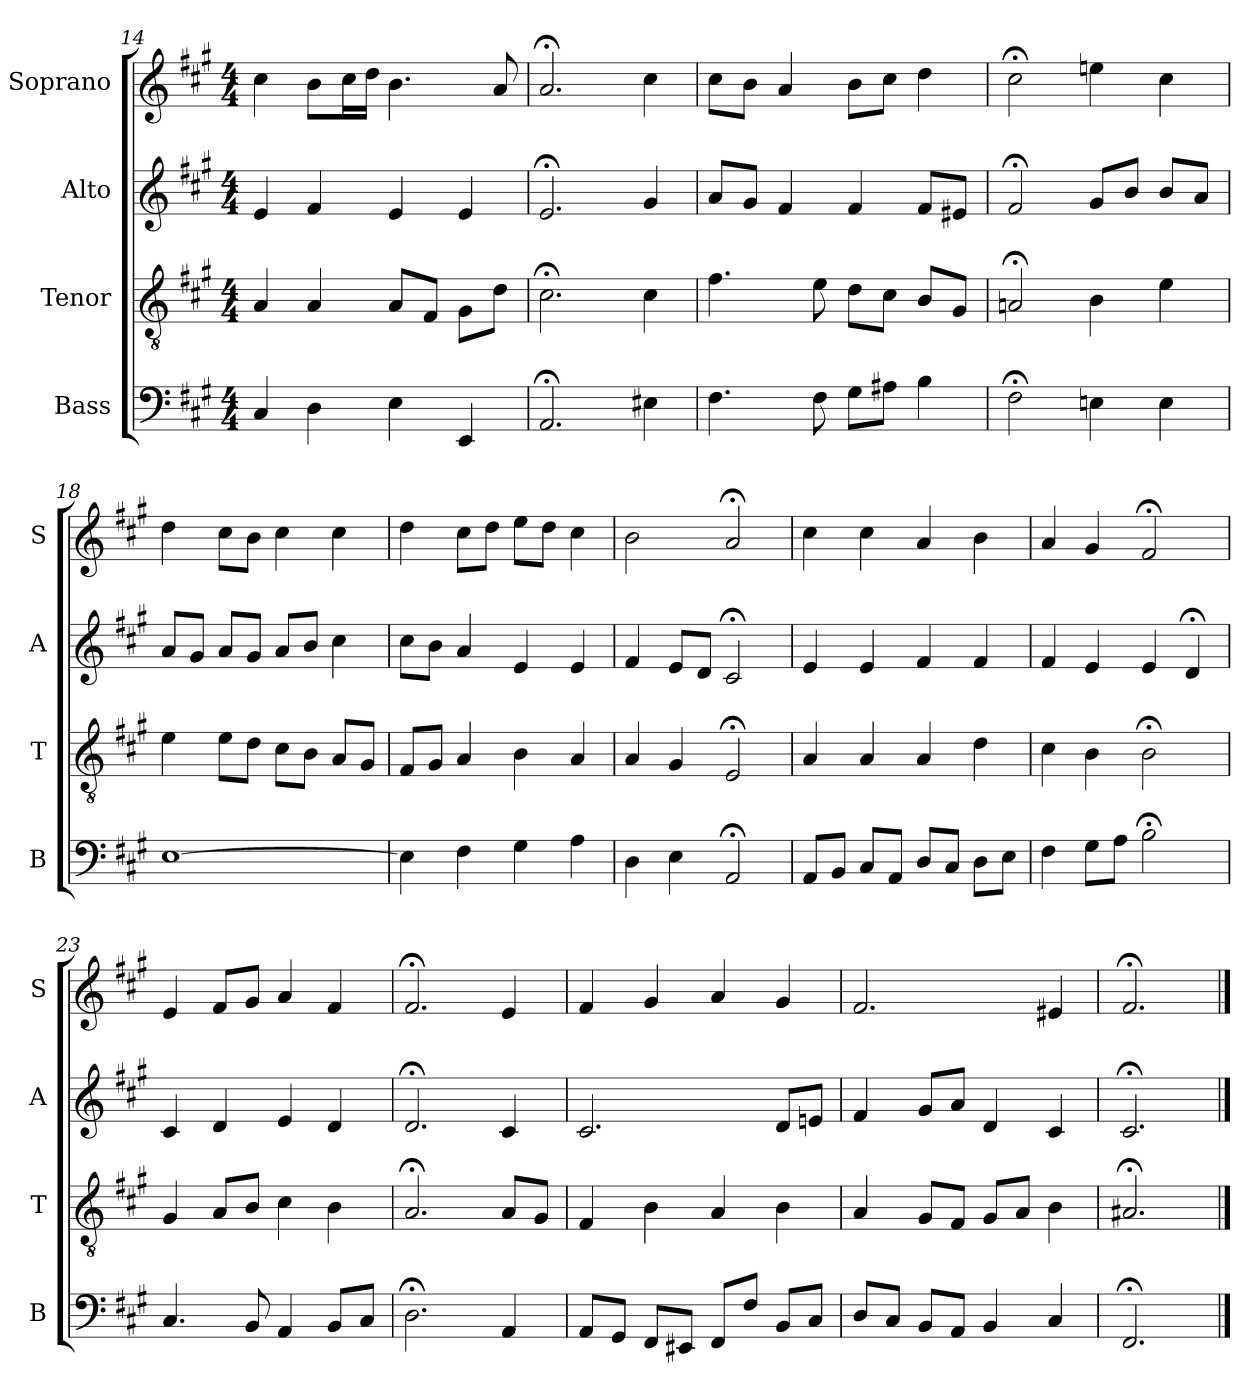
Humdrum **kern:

**kern	**kern	**kern	**kern
*part4	*part3	*part2	*part1
*staff4	*staff3	*staff2	*staff1
*I"Bass	*I"Tenor	*I"Alto	*I"Soprano
*I'B	*I'T	*I'A	*I'S
*clefF4	*clefGv2	*clefG2	*clefG2
*k[f#c#g#]	*k[f#c#g#]	*k[f#c#g#]	*k[f#c#g#]
*f#:	*f#:	*f#:	*f#:
*M4/4	*M4/4	*M4/4	*M4/4
=14	=14	=14	=14
4C#	4A	4e	4cc#
4D	4A	4f#	8bL
.	.	.	16cc#L
.	.	.	16ddJJ
4E	8AL	4e	4.b
.	8F#J	.	.
4EE	8G#L	4e	.
.	8dJ	.	8a
=15	=15	=15	=15
2.AA;<	2.c#;<	2.e;<	2.a;<
4E#X	4c#	4g#	4cc#
=16	=16	=16	=16
4.F#	4.f#	8aL	8cc#L
.	.	8g#J	8bJ
.	.	4f#	4a
8F#	8e	.	.
8G#L	8dL	4f#	8bL
8A#XJ	8c#J	.	8cc#J
4B	8BL	8f#L	4dd
.	8G#J	8e#XJ	.
=17	=17	=17	=17
2F#;<	2An;<	2f#;<	2cc#;<
4En	4B	8g#L	4een
.	.	8bJ	.
4E	4e	8bL	4cc#
.	.	8aJ	.
=18	=18	=18	=18
[1E	4e	8aL	4dd
.	.	8g#J	.
.	8eL	8aL	8cc#L
.	8dJ	8g#J	8bJ
.	8c#L	8aL	4cc#
.	8BJ	8bJ	.
.	8AL	4cc#	4cc#
.	8G#J	.	.
=19	=19	=19	=19
4E]	8F#L	8cc#L	4dd
.	8G#J	8bJ	.
4F#	4A	4a	8cc#L
.	.	.	8ddJ
4G#	4B	4e	8eeL
.	.	.	8ddJ
4A	4A	4e	4cc#
=20	=20	=20	=20
4D	4A	4f#	2b
4E	4G#	8eL	.
.	.	8dJ	.
2AA;<	2E;<	2c#;<	2a;<
=21	=21	=21	=21
8AAL	4A	4e	4cc#
8BBJ	.	.	.
8C#L	4A	4e	4cc#
8AAJ	.	.	.
8DL	4A	4f#	4a
8C#J	.	.	.
8DL	4d	4f#	4b
8EJ	.	.	.
=22	=22	=22	=22
4F#	4c#	4f#	4a
8G#L	4B	4e	4g#
8AJ	.	.	.
2B;<	2B;<	4e	2f#;<
.	.	4d;<	.
=23	=23	=23	=23
4.C#	4G#	4c#	4e
.	8AL	4d	8f#L
8BB	8BJ	.	8g#J
4AA	4c#	4e	4a
8BBL	4B	4d	4f#
8C#J	.	.	.
=24	=24	=24	=24
2.D;<	2.A;<	2.d;<	2.f#;<
4AA	8AL	4c#	4e
.	8G#J	.	.
=25	=25	=25	=25
8AAL	4F#	2.c#	4f#
8GG#J	.	.	.
8FF#L	4B	.	4g#
8EE#XJ	.	.	.
8FF#L	4A	.	4a
8F#J	.	.	.
8BBL	4B	8dL	4g#
8C#J	.	8enJ	.
=26	=26	=26	=26
8DL	4A	4f#	2.f#
8C#J	.	.	.
8BBL	8G#L	8g#L	.
8AAJ	8F#J	8aJ	.
4BB	8G#L	4d	.
.	8AJ	.	.
4C#	4B	4c#	4e#X
=27	=27	=27	=27
2.FF#;<	2.A#X;<	2.c#;<	2.f#;<
==	==	==	==
*-	*-	*-	*-
